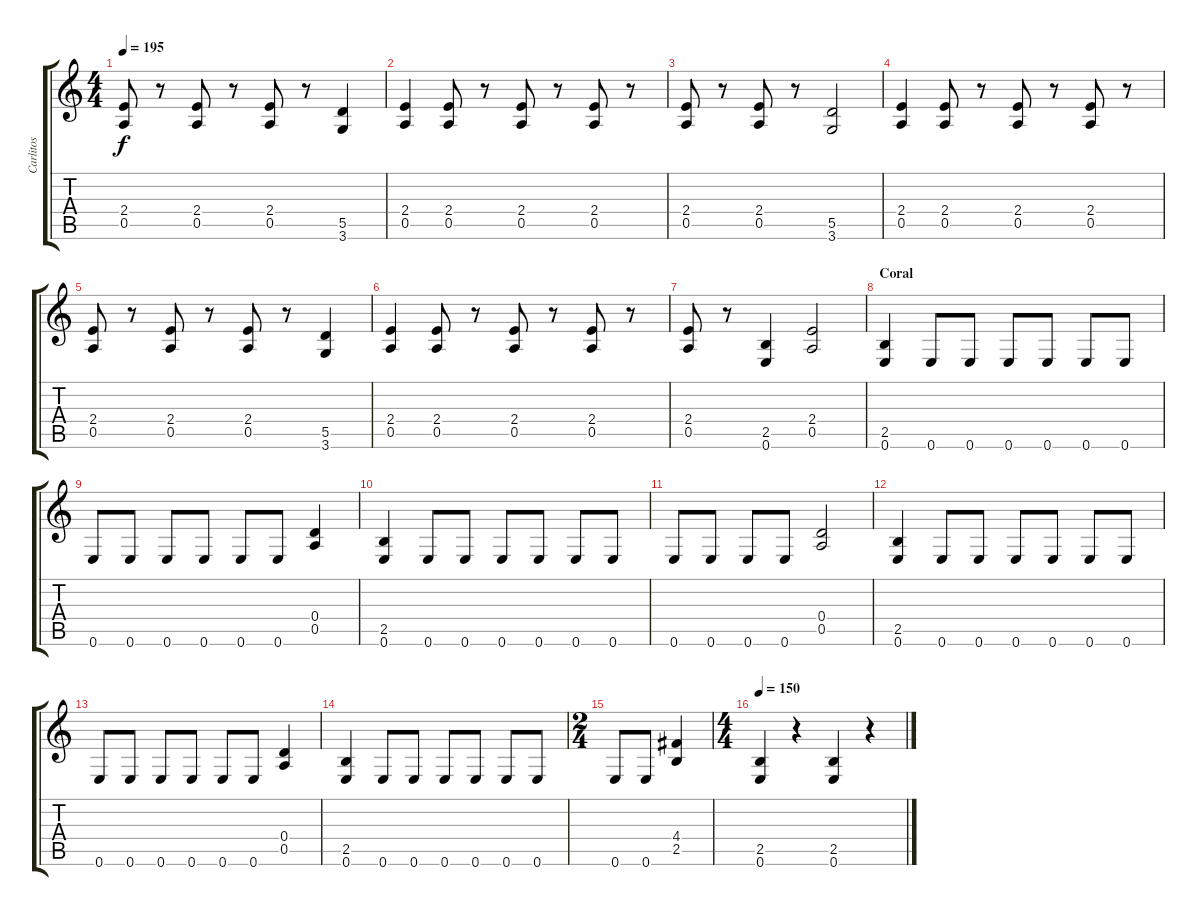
\track ("Carlitos" "Carlitos") {instrument distortionguitar}
\staff {score tabs}
\tuning (E4 B3 G3 D3 A2 E2) {hide}
\ts (4 4)
\tempo 195
\clef g2
\ks c
(2.4 0.5).8{dy f} r.8 (2.4 0.5).8 r.8 (2.4 0.5).8 r.8 (5.5 3.6).4 |
(2.4 0.5).4 (2.4 0.5).8 r.8 (2.4 0.5).8 r.8 (2.4 0.5).8 r.8 |
(2.4 0.5).8 r.8 (2.4 0.5).8 r.8 (5.5 3.6).2 |
(2.4 0.5).4 (2.4 0.5).8 r.8 (2.4 0.5).8 r.8 (2.4 0.5).8 r.8 |
(2.4 0.5).8 r.8 (2.4 0.5).8 r.8 (2.4 0.5).8 r.8 (5.5 3.6).4 |
(2.4 0.5).4 (2.4 0.5).8 r.8 (2.4 0.5).8 r.8 (2.4 0.5).8 r.8 |
(2.4 0.5).8 r.8 (2.5 0.6).4 (2.4 0.5).2 |
\section ("" "Coral")
(2.5 0.6).4 0.6.8 0.6.8 0.6.8 0.6.8 0.6.8 0.6.8 |
0.6.8 0.6.8 0.6.8 0.6.8 0.6.8 0.6.8 (0.4 0.5).4 |
(2.5 0.6).4 0.6.8 0.6.8 0.6.8 0.6.8 0.6.8 0.6.8 |
0.6.8 0.6.8 0.6.8 0.6.8 (0.4 0.5).2 |
(2.5 0.6).4 0.6.8 0.6.8 0.6.8 0.6.8 0.6.8 0.6.8 |
0.6.8 0.6.8 0.6.8 0.6.8 0.6.8 0.6.8 (0.4 0.5).4 |
(2.5 0.6).4 0.6.8 0.6.8 0.6.8 0.6.8 0.6.8 0.6.8 |
\ts (2 4)
0.6.8 0.6.8 (4.4 2.5).4 |
\ts (4 4)
\tempo 150
(2.5 0.6).4 r.4 (2.5 0.6).4 r.4
